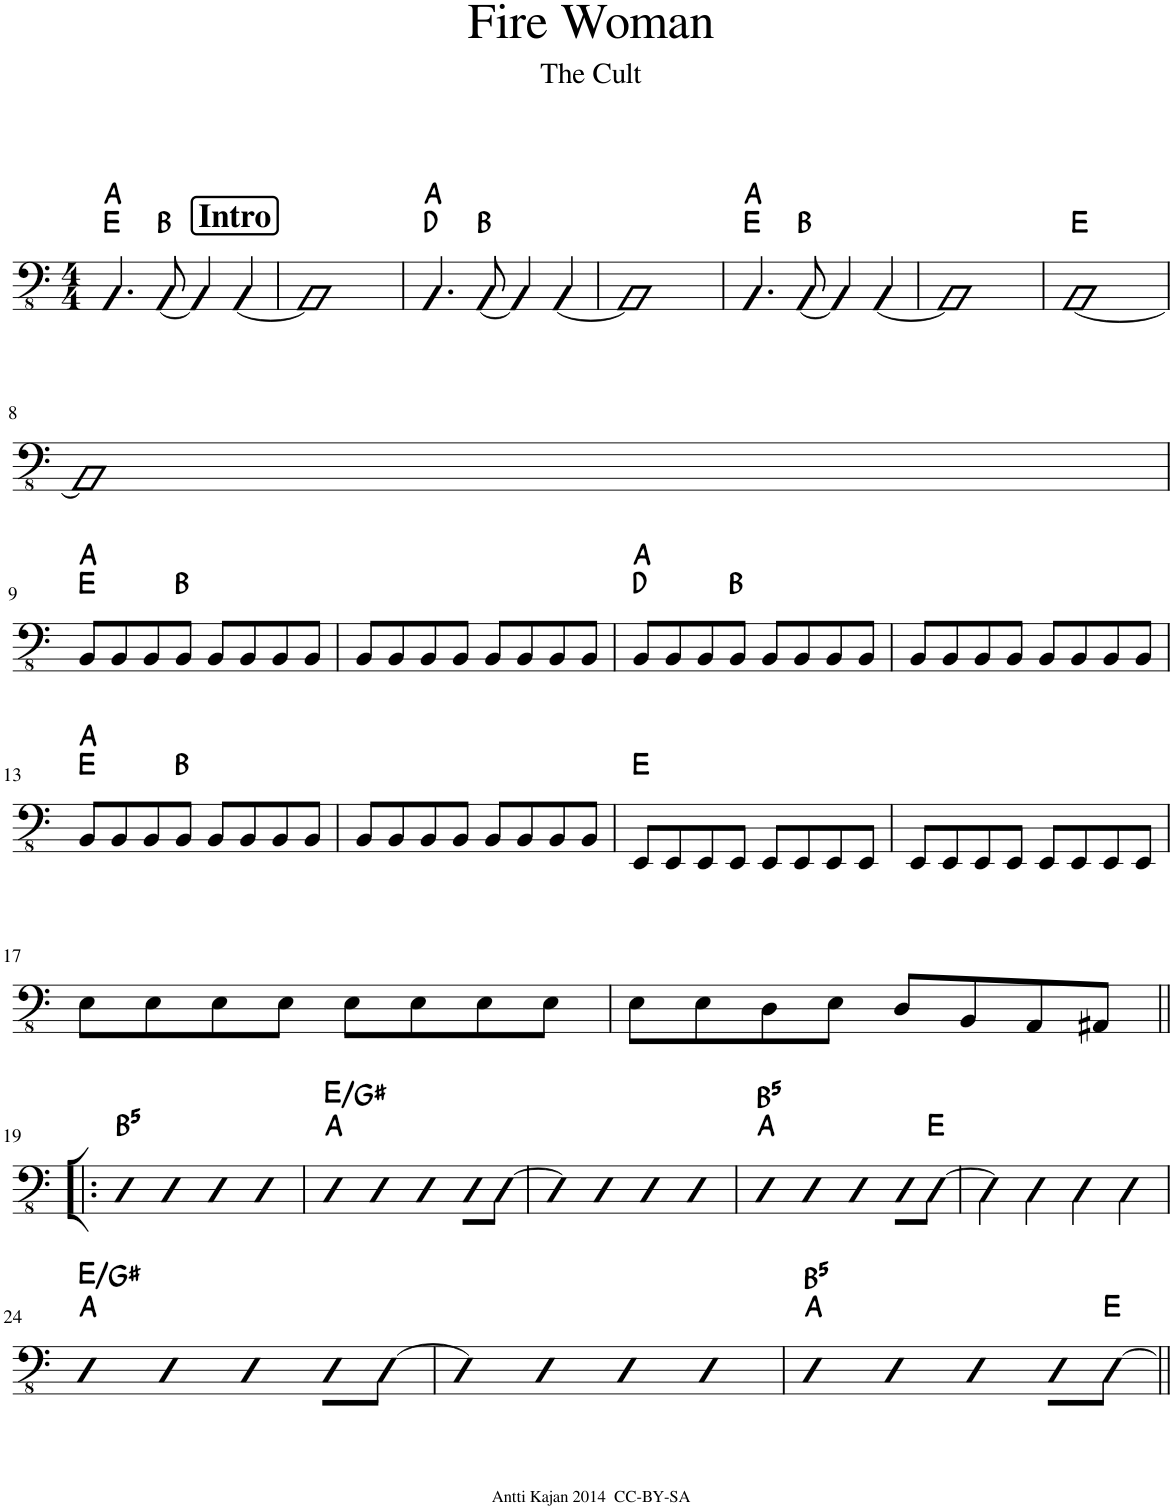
**kern	**harte
*part1	*part1
*staff1	*
*I"Fretless Electric Bass	*
*clefFv4	*
*k[]	*
*M4/4	*
=1	=1
4.BBB/	E:maj A:maj
[8BBB/	B:maj
4BBB/]	.
!LO:TX:a:B:t=Intro	!
[4BBB/	.
=2	=2
1BBB]	.
=3	=3
4.BBB/	D:maj A:maj
[8BBB/	B:maj
4BBB/]	.
[4BBB/	.
=4	=4
1BBB]	.
=5	=5
4.BBB/	E:maj A:maj
[8BBB/	B:maj
4BBB/]	.
[4BBB/	.
=6	=6
1BBB]	.
=7	=7
[1BBB	E:maj
!!LO:LB:g=z
=8	=8
1BBB]	.
!!LO:LB:g=z
=9	=9
8BBB/L	E:maj A:maj
8BBB/	.
8BBB/	.
8BBB/J	B:maj
8BBB/L	.
8BBB/	.
8BBB/	.
8BBB/J	.
=10	=10
8BBB/L	.
8BBB/	.
8BBB/	.
8BBB/J	.
8BBB/L	.
8BBB/	.
8BBB/	.
8BBB/J	.
=11	=11
8BBB/L	D:maj A:maj
8BBB/	.
8BBB/	.
8BBB/J	B:maj
8BBB/L	.
8BBB/	.
8BBB/	.
8BBB/J	.
=12	=12
8BBB/L	.
8BBB/	.
8BBB/	.
8BBB/J	.
8BBB/L	.
8BBB/	.
8BBB/	.
8BBB/J	.
!!LO:LB:g=z
=13	=13
8BBB/L	E:maj A:maj
8BBB/	.
8BBB/	.
8BBB/J	B:maj
8BBB/L	.
8BBB/	.
8BBB/	.
8BBB/J	.
=14	=14
8BBB/L	.
8BBB/	.
8BBB/	.
8BBB/J	.
8BBB/L	.
8BBB/	.
8BBB/	.
8BBB/J	.
=15	=15
8EEE/L	E:maj
8EEE/	.
8EEE/	.
8EEE/J	.
8EEE/L	.
8EEE/	.
8EEE/	.
8EEE/J	.
=16	=16
8EEE/L	.
8EEE/	.
8EEE/	.
8EEE/J	.
8EEE/L	.
8EEE/	.
8EEE/	.
8EEE/J	.
!!LO:LB:g=z
=17	=17
8EE\L	.
8EE\	.
8EE\	.
8EE\J	.
8EE\L	.
8EE\	.
8EE\	.
8EE\J	.
=18	=18
8EE\L	.
8EE\	.
8DD\	.
8EE\J	.
8DD/L	.
8BBB/	.
8AAA/	.
8AAA#X/J	.
!!LO:LB:g=z
=19!|:	=19!|:
!	!LO:H:kt=5
4DD	B:(1,5)
4DD	.
4DD	.
4DD	.
=20	=20
4DD	A:maj E:maj/3
4DD	.
4DD	.
8DDL	.
[8DD\J	.
=21	=21
4DD]	.
4DD	.
4DD	.
4DD	.
=22	=22
!	!LO:H:n=2:kt=5
4DD	A:maj B:(1,5)
4DD	.
4DD	.
8DDL	.
[8DD\J	E:maj
=23	=23
4DD\]	.
4DD\	.
4DD\	.
4DD\	.
!!LO:LB:g=z
=24	=24
4DD	A:maj E:maj/3
4DD	.
4DD	.
8DDL	.
[8DD\J	.
=25	=25
4DD]	.
4DD	.
4DD	.
4DD	.
=26	=26
!	!LO:H:n=2:kt=5
4DD	A:maj B:(1,5)
4DD	.
4DD	.
8DDL	.
[8DD\J	E:maj
=||	=||
*-	*-
